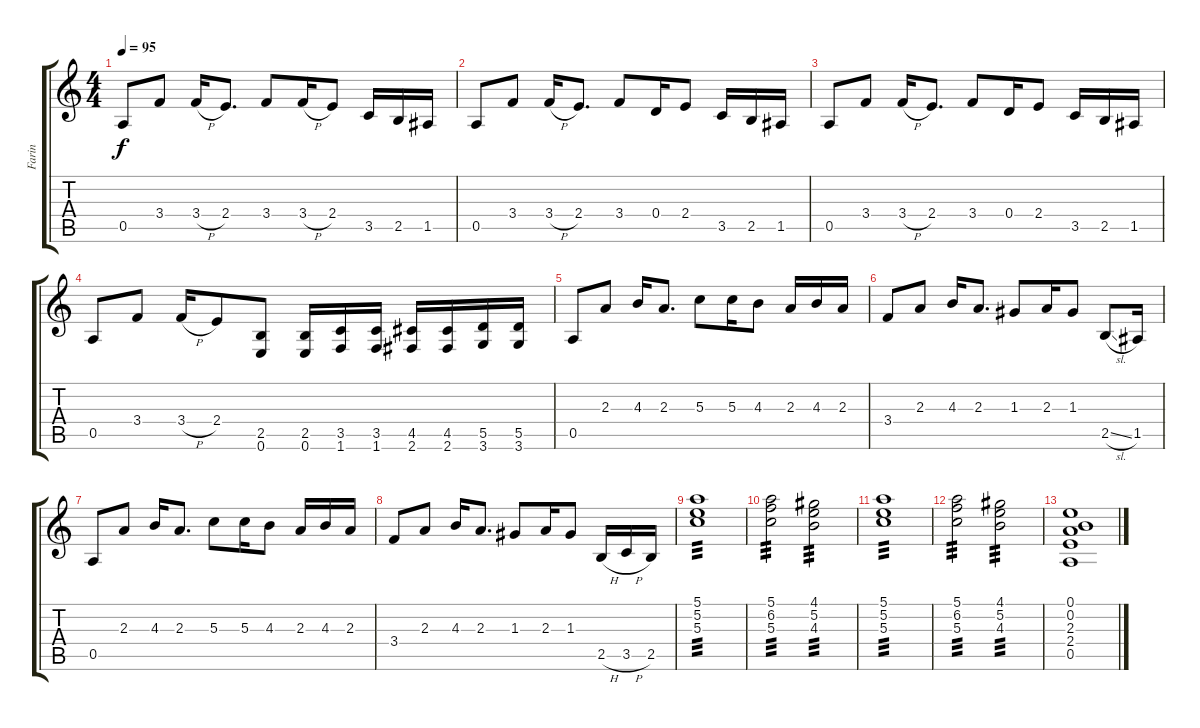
\track ("Farin" "Farin") {instrument electricguitarclean}
\staff {score tabs}
\tuning (E4 B3 G3 D3 A2 E2) {hide}
\ts (4 4)
\tempo 95
\clef g2
\ks c
0.5.8{dy f} 3.4.8 3.4{h}.16 2.4.8{d} 3.4.8 3.4{h}.16 2.4.8 3.5.16 2.5.16 1.5.16 |
0.5.8 3.4.8 3.4{h}.16 2.4.8{d} 3.4.8 0.4.16 2.4.8 3.5.16 2.5.16 1.5.16 |
0.5.8 3.4.8 3.4{h}.16 2.4.8{d} 3.4.8 0.4.16 2.4.8 3.5.16 2.5.16 1.5.16 |
0.5.8 3.4.8 3.4{h}.16 2.4.8 (2.5 0.6).8 (2.5 0.6).16 (3.5 1.6).16 (3.5 1.6).16 (4.5 2.6).16 (4.5 2.6).16 (5.5 3.6).16 (5.5 3.6).16 |
0.5.8 2.3.8 4.3.16 2.3.8{d} 5.3.8 5.3.16 4.3.8 2.3.16 4.3.16 2.3.16 |
3.4.8 2.3.8 4.3.16 2.3.8{d} 1.3.8 2.3.16 1.3.8 2.5{sl}.8 1.5.16 |
0.5.8 2.3.8 4.3.16 2.3.8{d} 5.3.8 5.3.16 4.3.8 2.3.16 4.3.16 2.3.16 |
3.4.8 2.3.8 4.3.16 2.3.8{d} 1.3.8 2.3.16 1.3.8 2.5{h}.16 3.5{h}.16 2.5.16 |
(5.1 5.2 5.3).1{tp 3} |
(5.1 6.2 5.3).2{tp 3} (4.1 5.2 4.3).2{tp 3} |
(5.1 5.2 5.3).1{tp 3} |
(5.1 6.2 5.3).2{tp 3} (4.1 5.2 4.3).2{tp 3} |
(0.1 0.2 2.3 2.4 0.5).1
